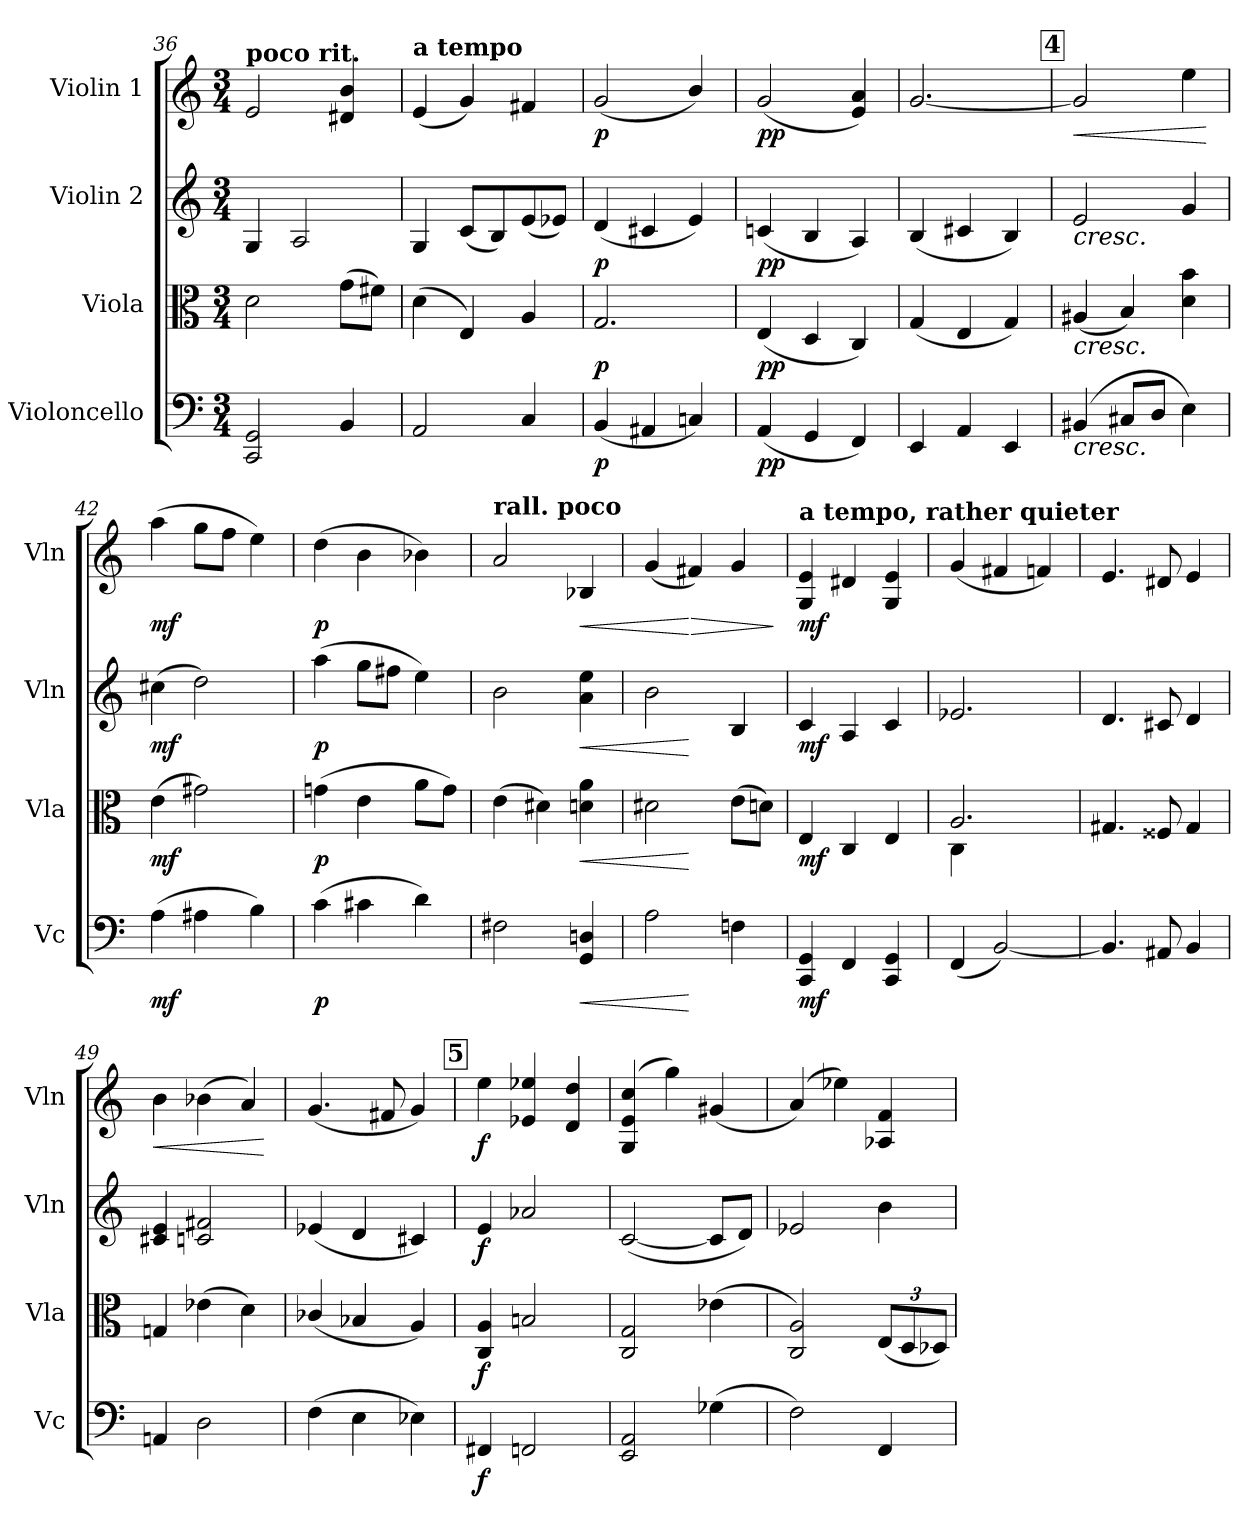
**kern	**dynam	**kern	**dynam	**kern	**dynam	**kern	**dynam
*part4	*part4	*part3	*part3	*part2	*part2	*part1	*part1
*staff4	*staff4	*staff3	*staff3	*staff2	*staff2	*staff1	*staff1
*I"Violoncello	*	*I"Viola	*	*I"Violin 2	*	*I"Violin 1	*
*I'Vc	*	*I'Vla	*	*I'Vln	*	*I'Vln	*
*clefF4	*	*clefC3	*	*clefG2	*	*clefG2	*
*k[]	*	*k[]	*	*k[]	*	*k[]	*
*M3/4	*	*M3/4	*	*M3/4	*	*M3/4	*
=36	=36	=36	=36	=36	=36	=36	=36
!	!	!	!	!	!	!LO:TX:a:B:t=poco rit.	!
2CC/ 2GG/	.	2d\	.	4G/	.	2e/	.
.	.	.	.	2A/	.	.	.
4BB/	.	(8g\L	.	.	.	4d#X/ 4b/	.
.	.	8f#X\J)	.	.	.	.	.
=37	=37	=37	=37	=37	=37	=37	=37
!	!	!	!	!	!	!LO:TX:a:B:t=a tempo	!
2AA/	.	(4d\	.	4G/	.	(4e/	.
.	.	4E/)	.	(8c/L	.	4g/)	.
.	.	.	.	8B/)	.	.	.
4C/	.	4A/	.	(8e/	.	4f#X/	.
.	.	.	.	8e-X/J)	.	.	.
=38	=38	=38	=38	=38	=38	=38	=38
!	!LO:DY:b	!	!LO:DY:b	!	!LO:DY:b	!	!LO:DY:b
(4BB/	p	2.G/	p	(4d/	p	(2g/	p
4AA#X/	.	.	.	4c#X/	.	.	.
4Cn/)	.	.	.	4e/)	.	4b/)	.
!!LO:LB:g=z
=39	=39	=39	=39	=39	=39	=39	=39
!	!LO:DY:b	!	!LO:DY:b	!	!LO:DY:b	!	!LO:DY:b
(4AA/	pp	(4E/	pp	(4cn/	pp	(2g/	pp
4GG/	.	4D/	.	4B/	.	.	.
4FF/)	.	4C/)	.	4A/)	.	4e/ 4a/)	.
=40	=40	=40	=40	=40	=40	=40	=40
4EE/	.	(4G/	.	(4B/	.	[2.g/	.
4AA/	.	4E/	.	4c#X/	.	.	.
4EE/	.	4G/)	.	4B/)	.	.	.
!!LO:REH:place=s1:a:B:cj:fs=14:t=4
=41	=41	=41	=41	=41	=41	=41	=41
!	!LO:HP:b	!	!LO:HP:b	!	!LO:HP:b	!	!LO:HP:b
(<4BB#X/	<	(4A#X/	<	2e/	<	2g/]	<
8C#X/L	.	4B/)	.	.	.	.	.
8D/J	.	.	.	.	.	.	.
4E\)	.	4d\ 4b\	.	4g/	.	4ee\	.
.	.	.	.	.	.	.	[
=42	=42	=42	=42	=42	=42	=42	=42
!	!LO:DY:b	!	!LO:DY:b	!	!LO:DY:b	!	!LO:DY:b
(4A\	mf	(4e\	mf	(4cc#X\	mf	(4aa\	mf
4A#X\	.	2g#X\)	.	2dd\)	.	8gg\L	.
.	.	.	.	.	.	8ff\J	.
4B\)	.	.	.	.	.	4ee\)	.
=43	=43	=43	=43	=43	=43	=43	=43
!	!LO:DY:b	!	!LO:DY:b	!	!LO:DY:b	!	!LO:DY:b
(4c\	p	(4gn\	p	(4aa\	p	(4dd\	p
4c#X\	.	4e\	.	8gg\L	.	4b\	.
.	.	.	.	8ff#X\J	.	.	.
4d\)	.	8a\L	.	4ee\)	.	4b-X\)	.
.	.	8g\J)	.	.	.	.	.
=44	=44	=44	=44	=44	=44	=44	=44
!	!	!	!	!	!	!LO:TX:a:B:t=rall. poco	!
2F#X\	.	(4e\	.	2b\	.	2a/	.
.	.	4d#X\)	.	.	.	.	.
!	!LO:HP:b	!	!LO:HP:b	!	!LO:HP:b	!	!LO:HP:b
4GG/ 4Dn/	<	4dn\ 4a\	<	4a\ 4ee\	<	4B-X/	<
=45	=45	=45	=45	=45	=45	=45	=45
*^	*	*^	*	*^	*	*	*
2A\	4ryy	.	2d#X\	4ryy	.	2b\	4ryy	.	(4g/	.
!	!	!	!	!	!	!	!	!	!	!LO:HP:n=1:b
.	4ryy	[	.	4ryy	[	.	4ryy	[	4f#X/)	[ >
4Fn\	4ryy	.	(8e\L	4ryy	.	4B/	4ryy	.	4g/	.
.	.	.	8dn\J)	.	.	.	.	.	.	.
*v	*v	*	*	*	*	*v	*v	*	*	*
*	*	*v	*v	*	*	*	*	*
.	.	.	.	.	.	.	]
!!LO:LB:g=z
=46	=46	=46	=46	=46	=46	=46	=46
!	!	!	!	!	!	!LO:TX:a:B:t=a tempo, rather quieter	!
!	!LO:DY:b	!	!LO:DY:b	!	!LO:DY:b	!	!LO:DY:b
4CC/ 4GG/	mf	4E/	mf	4c/	mf	4G/ 4e/	mf
4FF/	.	4C/	.	4A/	.	4d#X/	.
4CC/ 4GG/	.	4E/	.	4c/	.	4G/ 4e/	.
=47	=47	=47	=47	=47	=47	=47	=47
*	*	*^	*	*	*	*	*
(4FF/	.	2.A/	4C\	.	2.e-X/	.	(4g/	.
[2BB/)	.	.	4ryy	.	.	.	4f#X/	.
.	.	.	4ryy	.	.	.	4fn/)	.
*	*	*v	*v	*	*	*	*	*
=48	=48	=48	=48	=48	=48	=48	=48
4.BB/]	.	4.G#X/	.	4.d/	.	4.e/	.
8AA#X/	.	8F##X/	.	8c#X/	.	8d#X/	.
4BB/	.	4G#/	.	4d/	.	4e/	.
=49	=49	=49	=49	=49	=49	=49	=49
!	!	!	!	!	!	!	!LO:HP:b
4AAn/	.	4Gn/	.	4c#X/ 4e/	.	4b\	<
2D\	.	(4e-X\	.	2cn/ 2f#X/	.	(4b-X\	.
.	.	4d\)	.	.	.	4a/)	.
.	[	.	[	.	[	.	[
=50	=50	=50	=50	=50	=50	=50	=50
(4F\	.	(4c-X/	.	(4e-X/	.	(4.g/	.
4E\	.	4B-X/	.	4d/	.	.	.
.	.	.	.	.	.	8f#X/	.
4E-X\)	.	4A/)	.	4c#X/)	.	4g/)	.
!!LO:REH:place=s1:a:B:cj:fs=14:t=5
=51	=51	=51	=51	=51	=51	=51	=51
!	!LO:DY:b	!	!LO:DY:b	!	!LO:DY:b	!	!LO:DY:b
4FF#X/	f	4C/ 4A/	f	4e/	f	4ee\	f
2FFn/	.	2Bn/	.	2a-X/	.	4e-X/ 4ee-X/	.
.	.	.	.	.	.	4d/ 4dd/	.
=52	=52	=52	=52	=52	=52	=52	=52
2EE/ 2AA/	.	2C/ 2G/	.	([2c/	.	(4G/ 4e/ 4cc/	.
.	.	.	.	.	.	4gg\)	.
(4G-X\	.	(4e-X\	.	8c/L]	.	(4g#X/	.
.	.	.	.	8d/J)	.	.	.
!!LO:LB:g=z
=53	=53	=53	=53	=53	=53	=53	=53
2F\)	.	2C/ 2A/)	.	2e-X/	.	(4a/)	.
.	.	.	.	.	.	4ee-X\)	.
*	*	*Xbrackettup	*	*	*	*	*
4FF/	.	(12E/L	.	4b\	.	4A-X/ 4f/	.
.	.	12D/	.	.	.	.	.
.	.	12D-X/J)	.	.	.	.	.
=	=	=	=	=	=	=	=
*-	*-	*-	*-	*-	*-	*-	*-
